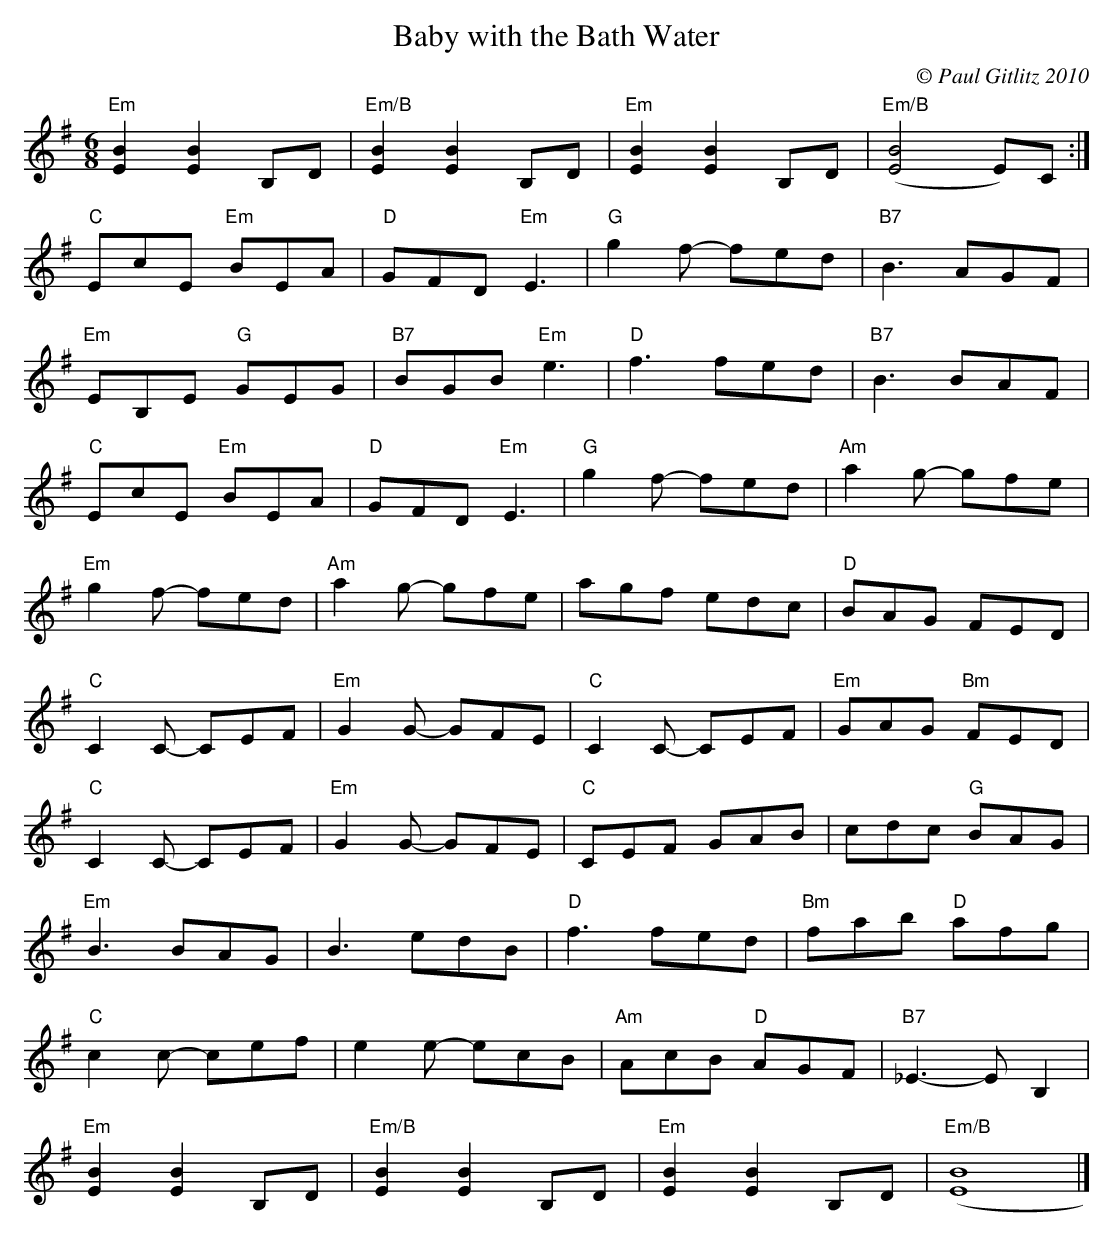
X:1
T:Baby with the Bath Water
M:6/8
C:© Paul Gitlitz 2010
K:Em
"Em"[E2B2][E2B2] B,D|"Em/B"[[E2B2][E2B2]B,D|"Em"[E2B2][E2B2] B,D|"Em/B"([E4B4]E)C:|!
"C"EcE "Em"BEA|"D"GFD "Em"E3|"G"g2f- fed|"B7"B3 AGF|!
"Em"EB,E "G"GEG|"B7"BGB "Em"e3|"D"f3 fed|"B7"B3 BAF|!
"C"EcE "Em"BEA|"D"GFD "Em"E3|"G"g2f- fed|"Am"a2g- gfe|!
"Em"g2f- fed|"Am"a2g- gfe|agf edc|"D"BAG FED|!
"C"C2C- CEF|"Em"G2G- GFE|"C"C2C- CEF|"Em"GAG "Bm"FED|!
"C"C2C- CEF|"Em"G2G- GFE|"C"CEF GAB|cdc "G"BAG|!
"Em"B3 BAG|B3 edB|"D"f3 fed|"Bm"fab "D"afg|!
"C"c2c- cef|e2e- ecB|"Am"AcB "D"AGF|"B7"_E3-E B,2|!
"Em"[E2B2][E2B2] B,D|"Em/B"[[E2B2][E2B2]B,D|"Em"[E2B2][E2B2] B,D|"Em/B"([E8B8]|]
